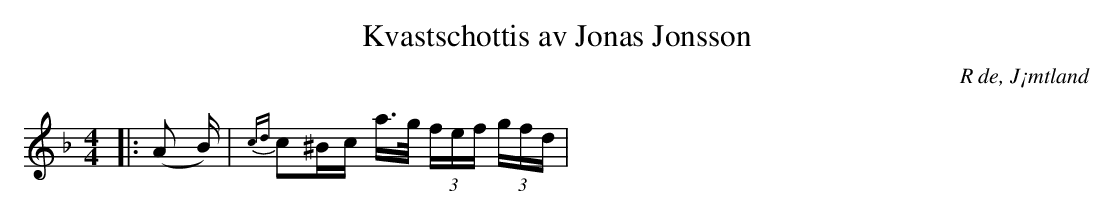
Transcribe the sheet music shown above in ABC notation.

X:1
T:Kvastschottis av Jonas Jonsson
O:R de, J¡mtland
M:4/4
L:1/16
K:F
|: (A2 B) | {cd}c2^Bc a>g (3fef (3gfd |
